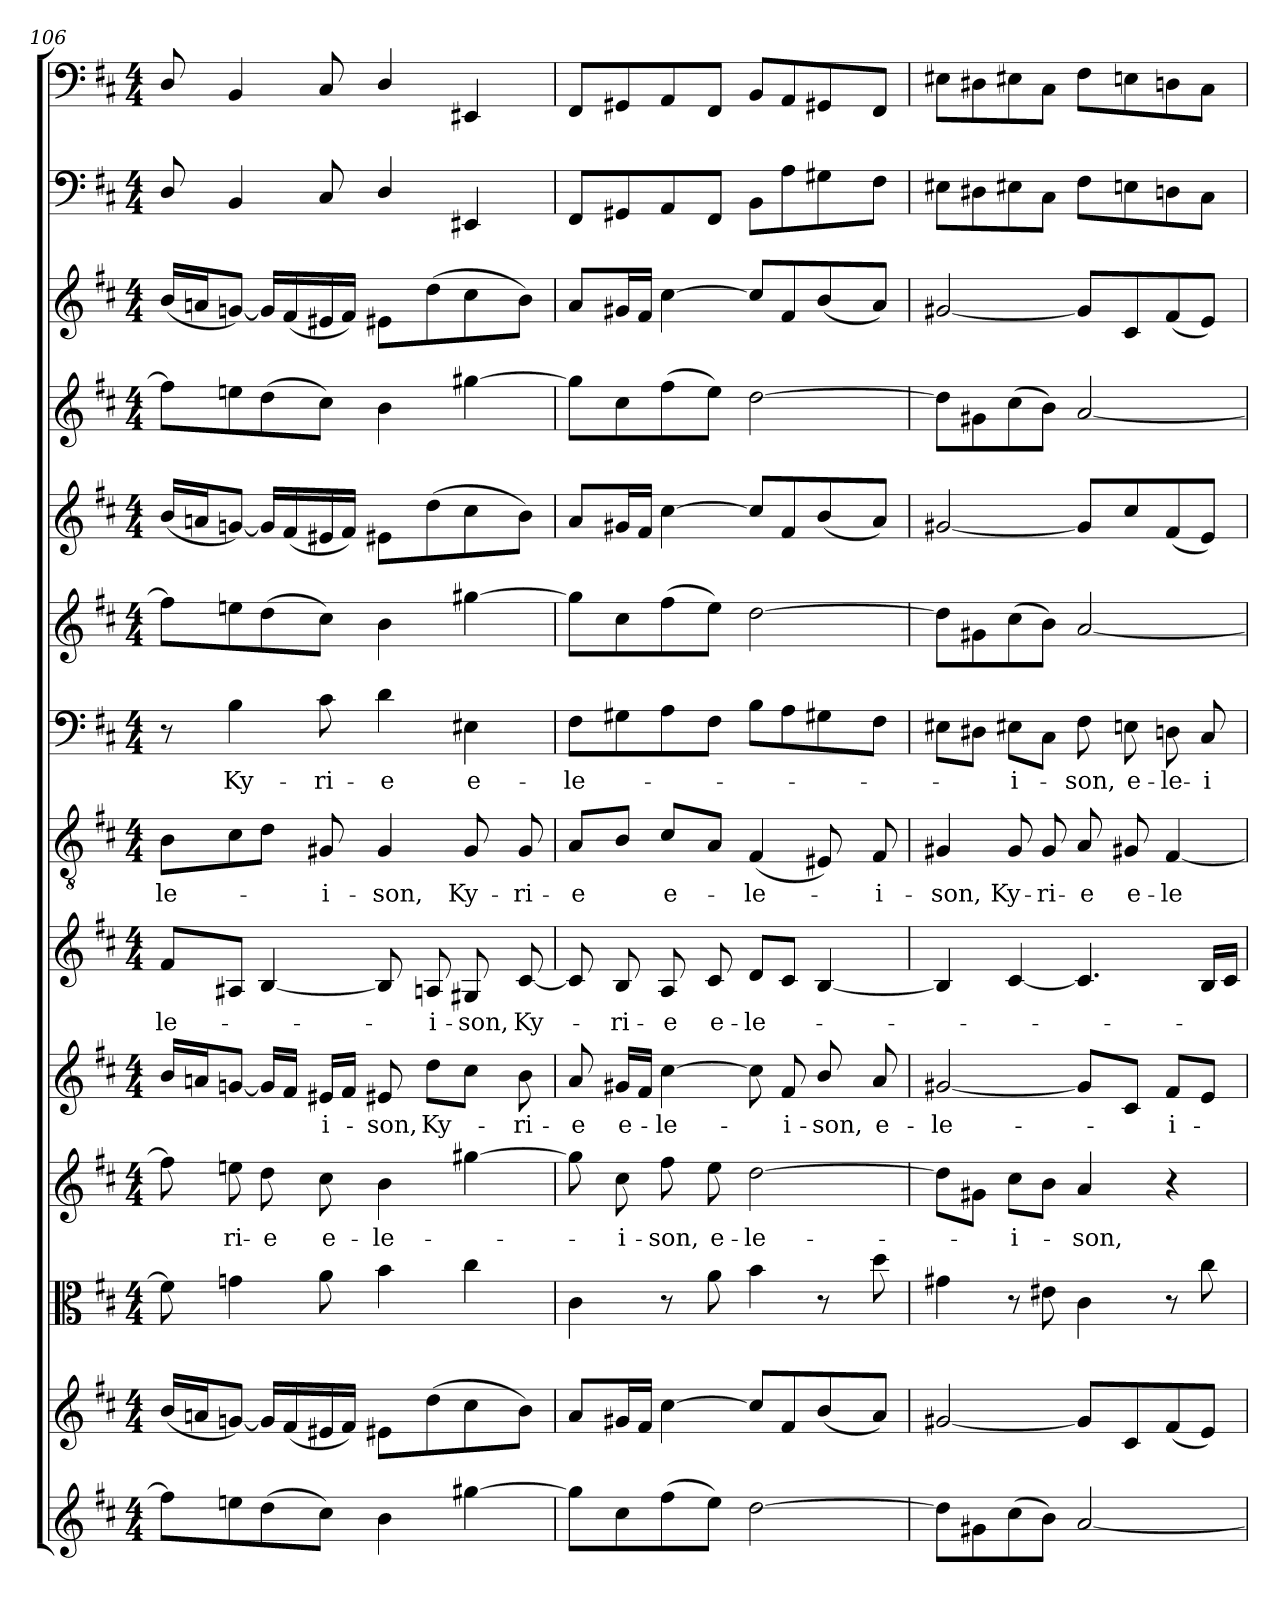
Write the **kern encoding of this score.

**kern	**kern	**kern	**kern	**text	**kern	**text	**kern	**text	**kern	**text	**kern	**text	**kern	**kern	**kern	**kern	**kern	**kern
*part14	*part13	*part12	*part11	*part11	*part10	*part10	*part9	*part9	*part8	*part8	*part7	*part7	*part6	*part5	*part4	*part3	*part2	*part1
*staff14	*staff13	*staff12	*staff11	*staff11	*staff10	*staff10	*staff9	*staff9	*staff8	*staff8	*staff7	*staff7	*staff6	*staff5	*staff4	*staff3	*staff2	*staff1
*clefG2	*clefG2	*clefC3	*clefG2	*	*clefG2	*	*clefG2	*	*clefGv2	*	*clefF4	*	*clefG2	*clefG2	*clefG2	*clefG2	*clefF4	*clefF4
*k[f#c#]	*k[f#c#]	*k[f#c#]	*k[f#c#]	*	*k[f#c#]	*	*k[f#c#]	*	*k[f#c#]	*	*k[f#c#]	*	*k[f#c#]	*k[f#c#]	*k[f#c#]	*k[f#c#]	*k[f#c#]	*k[f#c#]
*b:	*b:	*b:	*b:	*	*b:	*	*b:	*	*b:	*	*b:	*	*b:	*b:	*b:	*b:	*b:	*b:
*M4/4	*M4/4	*M4/4	*M4/4	*	*M4/4	*	*M4/4	*	*M4/4	*	*M4/4	*	*M4/4	*M4/4	*M4/4	*M4/4	*M4/4	*M4/4
=106	=106	=106	=106	=106	=106	=106	=106	=106	=106	=106	=106	=106	=106	=106	=106	=106	=106	=106
8ff#\L]	(16b/LL	8f#\]	8ff#\]	.	16b/LL	.	8f#/L	-le-	8B\L	-le-	8r	.	8ff#\L]	(16b/LL	8ff#\L]	(16b/LL	8D/	8D/
.	16an/J	.	.	.	16an/J	.	.	.	.	.	.	.	.	16an/J	.	16an/J	.	.
8een\	[8gn/J)	4gn\	8een\	-ri-	[8gn/J	.	8A#X/J	.	8c#\	.	4B\	Ky-	8een\	[8gn/J)	8een\	[8gn/J)	4BB/	4BB/
(8dd\	16g/LL]	.	8dd\	-e	16g/LL]	.	[4B/	.	8d\J	.	.	.	(8dd\	16g/LL]	(8dd\	16g/LL]	.	.
.	(16f#/	.	.	.	16f#/JJ	.	.	.	.	.	.	.	.	(16f#/	.	(16f#/	.	.
8cc#\J)	16e#X/	8a\	8cc#\	e-	16e#X/LL	-i-	.	.	8G#X/	-i-	8c#\	-ri-	8cc#\J)	16e#X/	8cc#\J)	16e#X/	8C#/	8C#/
.	16f#/JJ)	.	.	.	16f#/JJ	.	.	.	.	.	.	.	.	16f#/JJ)	.	16f#/JJ)	.	.
4b\	8e#X\L	4b\	4b\	-le-	8e#X/	-son,	8B/]	.	4G#/	-son,	4d\	-e	4b\	8e#X\L	4b\	8e#X\L	4D/	4D/
.	(8dd\	.	.	.	8dd\L	Ky-	8An/	-i-	.	.	.	.	.	(8dd\	.	(8dd\	.	.
[4gg#X\	8cc#\	4cc#\	[4gg#X\	.	8cc#\J	.	8G#X/	-son,	8G#/	Ky-	4E#X\	e-	[4gg#X\	8cc#\	[4gg#X\	8cc#\	4EE#X/	4EE#X/
.	8b\J)	.	.	.	8b\	-ri-	[8c#/	Ky-	8G#/	-ri-	.	.	.	8b\J)	.	8b\J)	.	.
=107	=107	=107	=107	=107	=107	=107	=107	=107	=107	=107	=107	=107	=107	=107	=107	=107	=107	=107
8gg#\L]	8a/L	4c#\	8gg#\]	.	8a/	-e	8c#/]	.	8A/L	-e	8F#\L	-le-	8gg#\L]	8a/L	8gg#\L]	8a/L	8FF#/L	8FF#/L
8cc#\	16g#X/L	.	8cc#\	-i-	16g#X/LL	e-	8B/	-ri-	8B/J	.	8G#X\	.	8cc#\	16g#X/L	8cc#\	16g#X/L	8GG#X/	8GG#X/
.	16f#/JJ	.	.	.	16f#/JJ	.	.	.	.	.	.	.	.	16f#/JJ	.	16f#/JJ	.	.
(8ff#\	[4cc#\	8r	8ff#\	-son,	[4cc#\	-le-	8A/	-e	8c#/L	e-	8A\	.	(8ff#\	[4cc#\	(8ff#\	[4cc#\	8AA/	8AA/
8ee\J)	.	8a\	8ee\	e-	.	.	8c#/	e-	8A/J	.	8F#\J	.	8ee\J)	.	8ee\J)	.	8FF#/J	8FF#/J
[2dd\	8cc#/L]	4b\	[2dd\	-le-	8cc#\]	.	8d/L	-le-	(4F#/	-le-	8B\L	.	[2dd\	8cc#/L]	[2dd\	8cc#/L]	8BB\L	8BB/L
.	8f#/	.	.	.	8f#/	-i-	8c#/J	.	.	.	8A\	.	.	8f#/	.	8f#/	8A\	8AA/
.	(8b/	8r	.	.	8b/	-son,	[4B/	.	8E#X/)	.	8G#X\	.	.	(8b/	.	(8b/	8G#X\	8GG#X/
.	8a/J)	8dd\	.	.	8a/	e-	.	.	8F#/	-i-	8F#\J	.	.	8a/J)	.	8a/J)	8F#\J	8FF#/J
=108	=108	=108	=108	=108	=108	=108	=108	=108	=108	=108	=108	=108	=108	=108	=108	=108	=108	=108
8dd\L]	[2g#X/	4g#X\	8dd\L]	.	[2g#X/	-le-	4B/]	.	4G#X/	-son,	8E#X\L	.	8dd\L]	[2g#X/	8dd\L]	[2g#X/	8E#X\L	8E#X\L
8g#X\	.	.	8g#X\J	.	.	.	.	.	.	.	8D#X\J	.	8g#X\	.	8g#X\	.	8D#X\	8D#X\
(8cc#\	.	8r	8cc#\L	-i-	.	.	[4c#/	.	8G#/	Ky-	8E#X\L	-i-	(8cc#\	.	(8cc#\	.	8E#X\	8E#X\
8b\J)	.	8e#X\	8b\J	.	.	.	.	.	8G#/	-ri-	8C#\J	.	8b\J)	.	8b\J)	.	8C#\J	8C#\J
[2a/	8g#/L]	4c#\	4a/	-son,	8g#/L]	.	4.c#/]	.	8A/	-e	8F#\	-son,	[2a/	8g#/L]	[2a/	8g#/L]	8F#\L	8F#\L
.	8c#/	.	.	.	8c#/J	.	.	.	8G#X/	e-	8En\	e-	.	8cc#/	.	8c#/	8En\	8En\
.	(8f#/	8r	4r	.	8f#/L	-i-	.	.	[4F#/	-le-	8Dn\	-le-	.	(8f#/	.	(8f#/	8Dn\	8Dn\
.	8e/J)	8cc#\	.	.	8e/J	.	16B/LL	.	.	.	8C#/	-i-	.	8e/J)	.	8e/J)	8C#\J	8C#\J
.	.	.	.	.	.	.	16c#/JJ	.	.	.	.	.	.	.	.	.	.	.
=	=	=	=	=	=	=	=	=	=	=	=	=	=	=	=	=	=	=
*-	*-	*-	*-	*-	*-	*-	*-	*-	*-	*-	*-	*-	*-	*-	*-	*-	*-	*-
